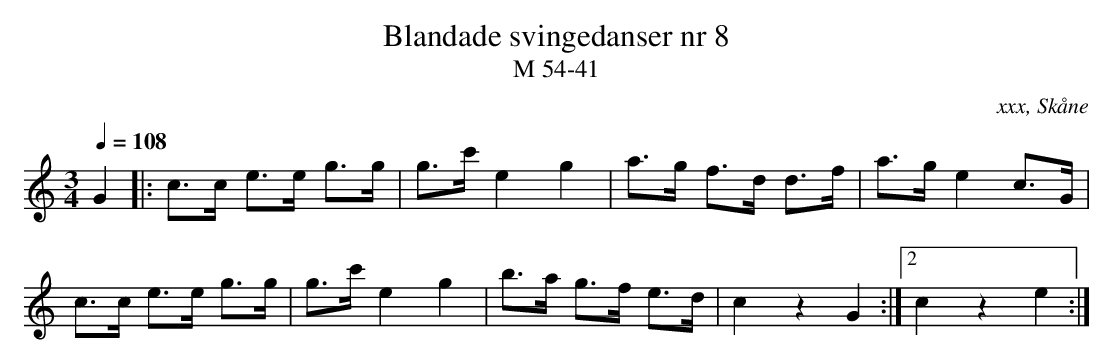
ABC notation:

X:1
T:Blandade svingedanser nr 8
T:M 54-41
O:xxx, Skåne
M:3/4
L:1/8
Q:1/4=108
K:C
G2 |: c>c e>e g>g | g>c' e2 g2 | a>g f>d d>f | a>g e2 c>G |
c>c e>e g>g | g>c' e2 g2 | b>a g>f e>d | c2 z2 G2 :|2 c2 z2 e2 :|
